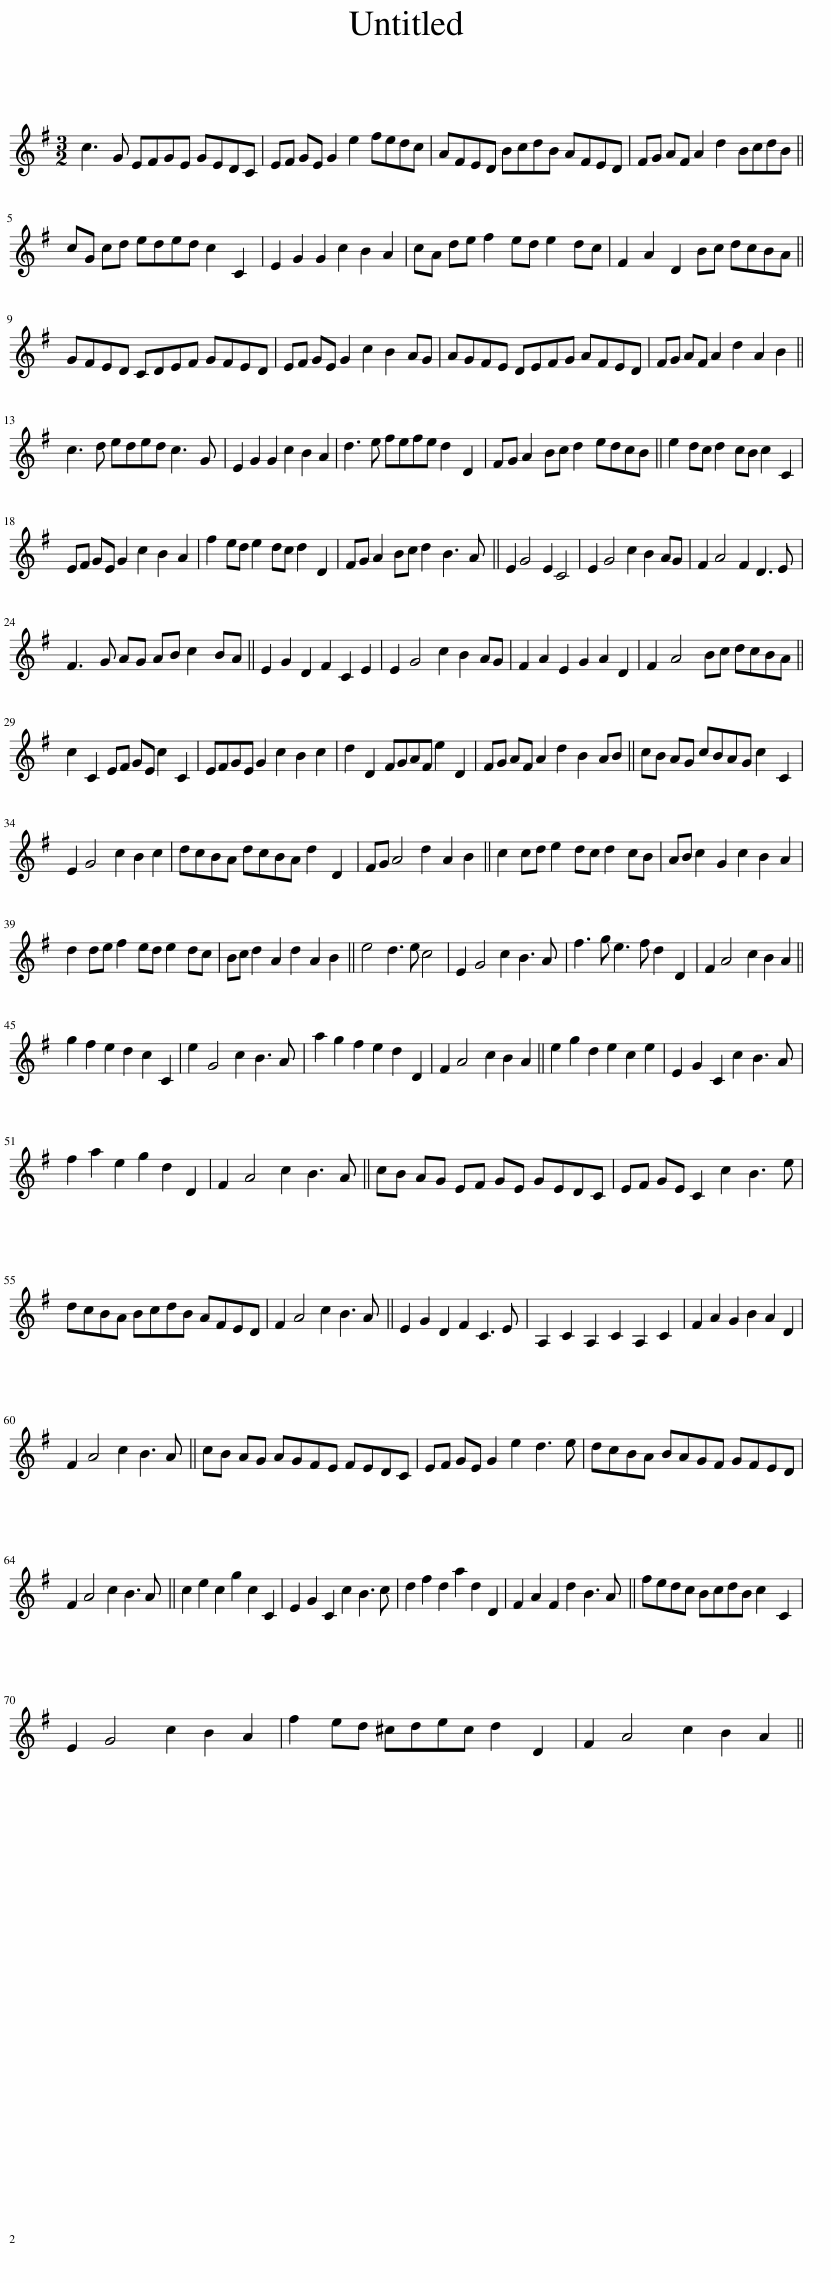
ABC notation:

X:1
L:1/8
M:3/2
I:linebreak $
K:G
V:1 treble
V:1
 c3 G EFGE GEDC | EF GE G2 e2 fedc | AFED BcdB AFED | FG AF A2 d2 BcdB ||$ cG cd eded c2 C2 | %5
 E2 G2 G2 c2 B2 A2 | cA de f2 ed e2 dc | F2 A2 D2 Bc dcBA ||$ GFED CDEF GFED | EF GE G2 c2 B2 AG | %10
 AGFE DEFG AFED | FG AF A2 d2 A2 B2 ||$ c3 d eded c3 G | E2 G2 G2 c2 B2 A2 | d3 e fefe d2 D2 | %15
 FG A2 Bc d2 edcB || e2 dc d2 cB c2 C2 |$ EF GE G2 c2 B2 A2 | f2 ed e2 dc d2 D2 | FG A2 Bc d2 B3 A || %20
 E2 G4 E2 C4 | E2 G4 c2 B2 AG | F2 A4 F2 D3 E |$ F3 G AG AB c2 BA || E2 G2 D2 F2 C2 E2 | %25
 E2 G4 c2 B2 AG | F2 A2 E2 G2 A2 D2 | F2 A4 Bc dcBA ||$ c2 C2 EF GE c2 C2 | EFGE G2 c2 B2 c2 | %30
 d2 D2 FGAF e2 D2 | FG AF A2 d2 B2 AB || cB AG cBAG c2 C2 |$ E2 G4 c2 B2 c2 | dcBA dcBA d2 D2 | %35
 FG A4 d2 A2 B2 || c2 cd e2 dc d2 cB | AB c2 G2 c2 B2 A2 |$ d2 de f2 ed e2 dc | Bc d2 A2 d2 A2 B2 || %40
 e4 d3 e c4 | E2 G4 c2 B3 A | f3 g e3 f d2 D2 | F2 A4 c2 B2 A2 ||$ g2 f2 e2 d2 c2 C2 | %45
 e2 G4 c2 B3 A | a2 g2 f2 e2 d2 D2 | F2 A4 c2 B2 A2 || e2 g2 d2 e2 c2 e2 | E2 G2 C2 c2 B3 A |$ %50
 f2 a2 e2 g2 d2 D2 | F2 A4 c2 B3 A || cB AG EF GE GEDC | EF GE C2 c2 B3 e |$ dcBA BcdB AFED | %55
 F2 A4 c2 B3 A || E2 G2 D2 F2 C3 E | A,2 C2 A,2 C2 A,2 C2 | F2 A2 G2 B2 A2 D2 |$ F2 A4 c2 B3 A || %60
 cB AG AGFE FEDC | EF GE G2 e2 d3 e | dcBA BAGF GFED |$ F2 A4 c2 B3 A || c2 e2 c2 g2 c2 C2 | %65
 E2 G2 C2 c2 B3 c | d2 f2 d2 a2 d2 D2 | F2 A2 F2 d2 B3 A || fedc BcdB c2 C2 |$ E2 G4 c2 B2 A2 | %70
 f2 ed ^cdec d2 D2 | F2 A4 c2 B2 A2 || %72
